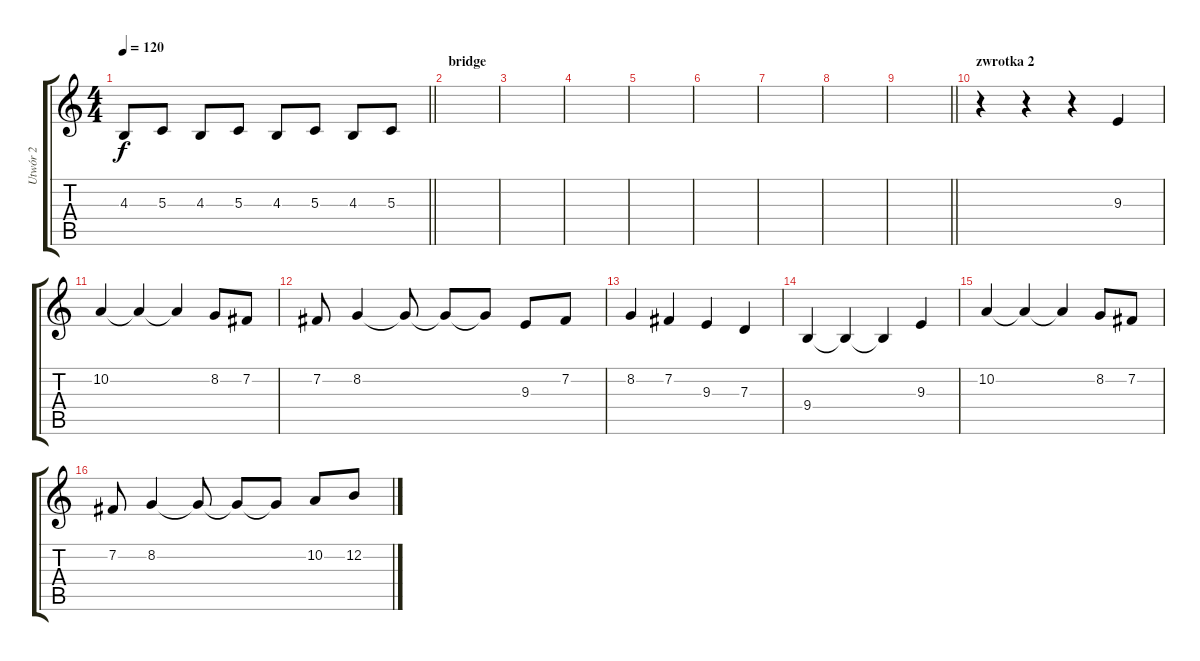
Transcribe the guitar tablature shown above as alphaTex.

\track ("Utwór 2" "Utwór 2") {instrument oboe}
\staff {score tabs}
\tuning (E4 B3 G3 D3 A2 E2) {hide}
\ts (4 4)
\tempo 120
\clef g2
\barLineRight lightlight
\ks c
4.3.8{dy f} 5.3.8 4.3.8 5.3.8 4.3.8 5.3.8 4.3.8 5.3.8 |
\section ("" "bridge")
|
|
|
|
|
|
|
\barLineRight lightlight
|
\section ("" "zwrotka 2")
r.4 r.4 r.4 9.3.4 |
10.2.4 10.2{t}.4 10.2{t}.4 8.2.8 7.2.8 |
7.2.8 8.2.4 8.2{t}.8 8.2{t}.8 8.2{t}.8 9.3.8 7.2.8 |
8.2.4 7.2.4 9.3.4 7.3.4 |
9.4.4 9.4{t}.4 9.4{t}.4 9.3.4 |
10.2.4 10.2{t}.4 10.2{t}.4 8.2.8 7.2.8 |
7.2.8 8.2.4 8.2{t}.8 8.2{t}.8 8.2{t}.8 10.2.8 12.2.8
